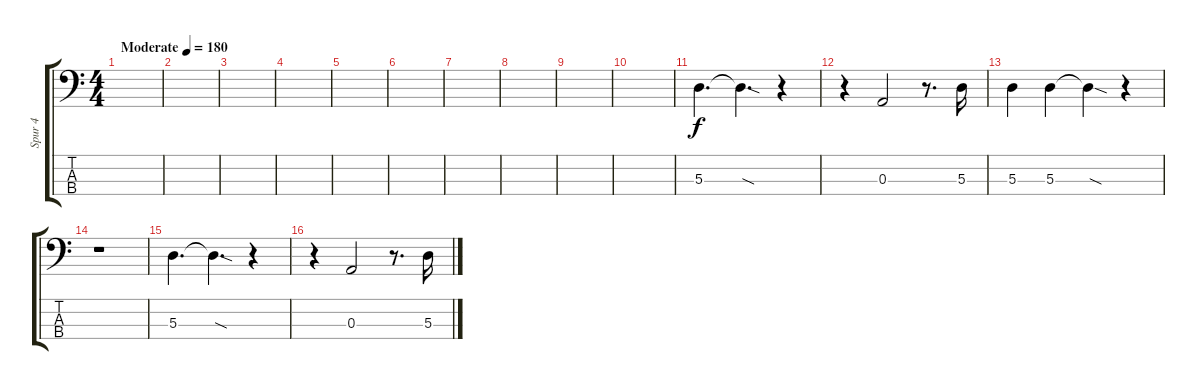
\track ("Spur 4" "Spur 4") {instrument electricbassfinger}
\staff {score tabs}
\tuning (G2 D2 A1 E1) {hide}
\ts (4 4)
\tempo (180 "Moderate")
\clef f4
\ks c
|
|
|
|
|
|
|
|
|
|
5.3.4{d} 5.3{sod t}.4{d} r.4 |
r.4 0.3.2 r.8{d} 5.3.16 |
5.3.4 5.3.4 5.3{sod t}.4 r.4 |
r.1 |
5.3.4{d} 5.3{sod t}.4{d} r.4 |
r.4 0.3.2 r.8{d} 5.3.16
